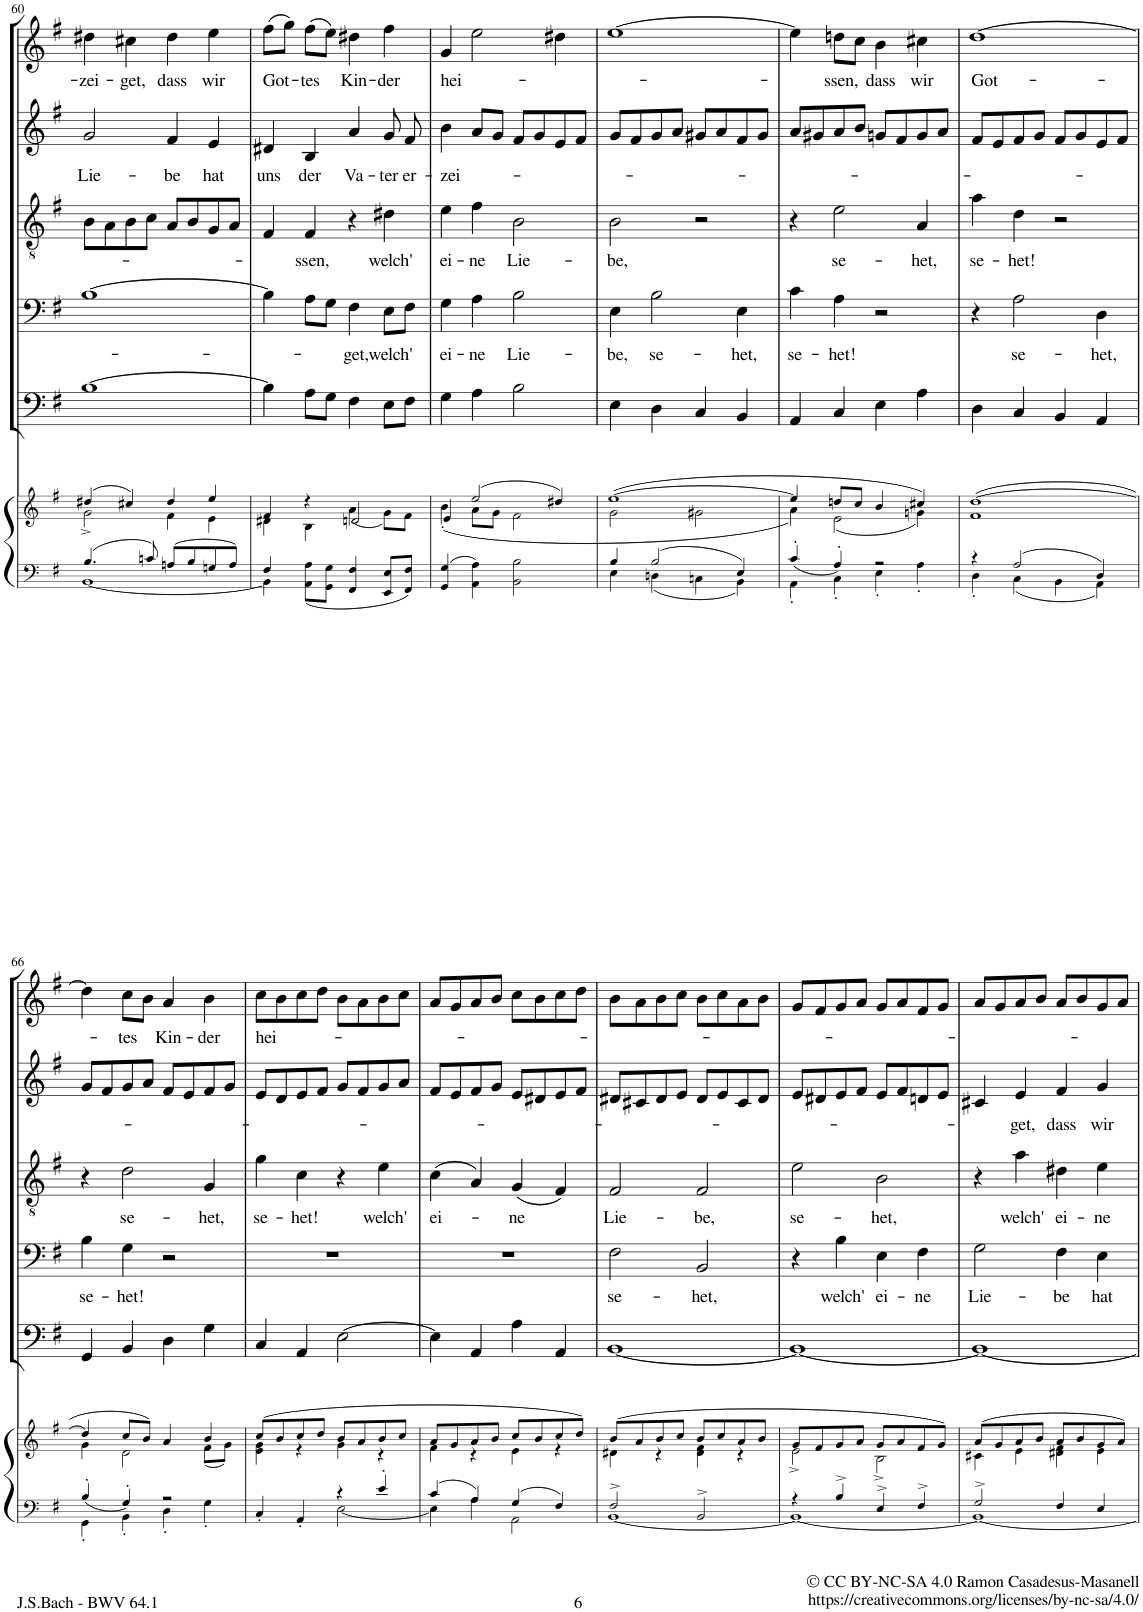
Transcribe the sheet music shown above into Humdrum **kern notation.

**kern	**kern	**kern	**kern	**text	**kern	**text	**kern	**text	**kern	**text
*part6	*part6	*part5	*part4	*part4	*part3	*part3	*part2	*part2	*part1	*part1
*staff7	*staff6	*staff5	*staff4	*staff4	*staff3	*staff3	*staff2	*staff2	*staff1	*staff1
*I"Piano reduction	*	*I"Organo e Continuo	*I"Basso. Trombone III. col Basso.	*	*I"Tenore. Viola e Trombone II. col Tenore	*	*I"Alto. Violino II. Trombone I. coll' Alto	*	*I"Soprano Violino I. Cornetto col Soprano	*
*I'Pno	*	*	*	*	*	*	*	*	*	*
!!LO:PB:g=z
*clefF4	*clefG2	*clefF4	*clefF4	*	*clefGv2	*	*clefG2	*	*clefG2	*
*k[f#]	*k[f#]	*k[f#]	*k[f#]	*	*k[f#]	*	*k[f#]	*	*k[f#]	*
*M4/4	*M4/4	*M4/4	*M4/4	*	*M4/4	*	*M4/4	*	*M4/4	*
*met(c)	*met(c)	*met(c)	*met(c)	*	*met(c)	*	*met(c)	*	*met(c)	*
=60	=60	=60	=60	=60	=60	=60	=60	=60	=60	=60
*^	*^	*	*	*	*	*	*	*	*	*
!	!	!	!	!	!	!	!	!	!	!LO:LY:b	!	!LO:LY:b
4.B/	[1BB	(4dd#X/	2g^\	[1B	[1B	.	8B\L	.	2g/	Lie-	4dd#X\	zei-
.	.	.	.	.	.	.	8A\	.	.	.	.	.
!	!	!	!	!	!	!	!	!	!	!	!	!LO:LY:b
.	.	4cc#X/)	.	.	.	.	8B\	.	.	.	4cc#X\	get,
8cn/	.	.	.	.	.	.	8c\J	.	.	.	.	.
!	!	!	!	!	!	!	!	!	!	!LO:LY:b	!	!LO:LY:b
8An/L	.	4dd#/	4f#\	.	.	.	8A/L	.	4f#/	be	4dd#\	dass
8B/	.	.	.	.	.	.	8B/	.	.	.	.	.
!	!	!	!	!	!	!	!	!	!	!LO:LY:b	!	!LO:LY:b
8Gn/	.	4ee/	4e\	.	.	.	8G/	.	4e/	hat	4ee\	wir
8A/J	.	.	.	.	.	.	8A/J	.	.	.	.	.
=61	=61	=61	=61	=61	=61	=61	=61	=61	=61	=61	=61	=61
!	!	!	!	!	!	!	!	!	!	!LO:LY:b	!	!LO:LY:b
4F#/	4BB\]	4f#/	4d#X\	4B\]	4B\]	.	4F#/	.	4d#X/	uns	(8ff#\L	Got-
.	.	.	.	.	.	.	.	.	.	.	8gg\J)	.
!	!	!	!	!	!	!	!	!LO:LY:b	!	!LO:LY:b	!	!LO:LY:b
8AA\ 8A\L	4ryy	4r	4B\	8A\L	8A\L	.	4F#/	ssen,	4B/	der	(8ff#\L	-tes
8GG\ 8G\J	.	.	.	8G\J	8G\J	.	.	.	.	.	8ee\J)	.
!	!	!	!	!	!	!LO:LY:b	!	!	!	!LO:LY:b	!	!LO:LY:b
4FF#/ 4F#/	2ryy	2dn/	(4a\	4F#\	4F#\	-get,	4r	.	4a/	Va-	4dd#X\	Kin-
!	!	!	!	!	!	!LO:LY:b	!	!LO:LY:b	!	!LO:LY:b	!	!LO:LY:b
8EE/ 8E/L	.	.	8g\L)	8E\L	8E\L	welch'	4d#X\	welch'	8g/	ter	4ff#\	der
!	!	!	!	!	!	!	!	!	!	!LO:LY:b	!	!
8FF#/ 8F#/J	.	.	8f#\J	8F#\J	8F#\J	.	.	.	8f#/	er-	.	.
*v	*v	*	*	*	*	*	*	*	*	*	*	*
=62	=62	=62	=62	=62	=62	=62	=62	=62	=62	=62	=62
!	!	!	!	!	!LO:LY:b	!	!LO:LY:b	!	!LO:LY:b	!	!LO:LY:b
4GG/ 4G/	4e/	(4b'\	4G\	4G\	ei-	4e\	ei-	4b\	zei-	4g/	hei-
!	!	!	!	!	!LO:LY:b	!	!LO:LY:b	!	!	!	!
4AA\ 4A\	(2ee/	8a\L	4A\	4A\	ne	4f#\	ne	8a/L	.	2ee\	.
.	.	8g\J	.	.	.	.	.	8g/J	.	.	.
!	!	!	!	!	!LO:LY:b	!	!LO:LY:b	!	!	!	!
2BB\ 2B\	.	2f#\	2B\	2B\	Lie-	2B\	Lie-	8f#/L	.	.	.
.	.	.	.	.	.	.	.	8g/	.	.	.
.	4dd#X/)	.	.	.	.	.	.	8e/	.	4dd#X\	.
.	.	.	.	.	.	.	.	8f#/J	.	.	.
=63	=63	=63	=63	=63	=63	=63	=63	=63	=63	=63	=63
*^	*	*	*	*	*	*	*	*	*	*	*
!	!	!	!	!	!	!LO:LY:b	!	!LO:LY:b	!	!	!	!
4B/	4E\	([1ee	2g\	4E\	4E\	be,	2B\	be,	8g/L	.	[1ee	.
.	.	.	.	.	.	.	.	.	8f#/	.	.	.
!	!	!	!	!	!	!LO:LY:b	!	!	!	!	!	!
2B/	4Dn\	.	.	4D\	2B\	se-	.	.	8g/	.	.	.
.	.	.	.	.	.	.	.	.	8a/J	.	.	.
.	4Cn\	.	2g#X\	4C/	.	.	2r	.	8g#X/L	.	.	.
.	.	.	.	.	.	.	.	.	8a/	.	.	.
!	!	!	!	!	!	!LO:LY:b	!	!	!	!	!	!
4E/	4BB\	.	.	4BB/	4E\	het,	.	.	8f#/	.	.	.
.	.	.	.	.	.	.	.	.	8g#/J	.	.	.
=64	=64	=64	=64	=64	=64	=64	=64	=64	=64	=64	=64	=64
!	!	!	!	!	!	!LO:LY:b	!	!	!	!	!	!
4c'/	4AA'\	4ee/]	4a\)	4AA/	4c\	se-	4r	.	8a/L	.	4ee\]	.
.	.	.	.	.	.	.	.	.	8g#X/	.	.	.
!	!	!	!	!	!	!LO:LY:b	!	!LO:LY:b	!	!	!	!LO:LY:b
4A'/	4C'\	8ddn/L	(2e\	4C/	4A\	het!	2e\	se-	8a/	.	8ddn\L	ssen,
.	.	8cc/J	.	.	.	.	.	.	8b/J	.	8cc\J	.
!	!	!	!	!	!	!	!	!	!	!	!	!LO:LY:b
2r	4E'\	4b/	.	4E\	2r	.	.	.	8gn/L	.	4b\	dass
.	.	.	.	.	.	.	.	.	8f#/	.	.	.
!	!	!	!	!	!	!	!	!LO:LY:b	!	!	!	!LO:LY:b
.	4A'\	4cc#X/)	4gn\)	4A\	.	.	4A/	het,	8g/	.	4cc#X\	wir
.	.	.	.	.	.	.	.	.	8a/J	.	.	.
=65	=65	=65	=65	=65	=65	=65	=65	=65	=65	=65	=65	=65
!	!	!	!	!	!	!	!	!LO:LY:b	!	!	!	!LO:LY:b
4r	4D'\	([1dd	1f#	4D\	4r	.	4a\	se-	8f#/L	.	[1dd	Got-
.	.	.	.	.	.	.	.	.	8e/	.	.	.
!	!	!	!	!	!	!LO:LY:b	!	!LO:LY:b	!	!	!	!
2A/	4C\	.	.	4C/	2A\	se-	4d\	het!	8f#/	.	.	.
.	.	.	.	.	.	.	.	.	8g/J	.	.	.
.	4BB\	.	.	4BB/	.	.	2r	.	8f#/L	.	.	.
.	.	.	.	.	.	.	.	.	8g/	.	.	.
!	!	!	!	!	!	!LO:LY:b	!	!	!	!	!	!
4D/	4AA\	.	.	4AA/	4D\	het,	.	.	8e/	.	.	.
.	.	.	.	.	.	.	.	.	8f#/J	.	.	.
!!LO:LB:g=z
=66	=66	=66	=66	=66	=66	=66	=66	=66	=66	=66	=66	=66
!	!	!	!	!	!	!LO:LY:b	!	!	!	!	!	!
4B'/	4GG'\	4dd/]	4g\	4GG/	4B\	se-	4r	.	8g/L	.	4dd\]	.
.	.	.	.	.	.	.	.	.	8f#/	.	.	.
!	!	!	!	!	!	!LO:LY:b	!	!LO:LY:b	!	!	!	!LO:LY:b
4G'/	4BB'\	8cc/L	2d\	4BB/	4G\	het!	2d\	se-	8g/	.	8cc\L	-tes
.	.	8b/J)	.	.	.	.	.	.	8a/J	.	8b\J	.
!	!	!	!	!	!	!	!	!	!	!	!	!LO:LY:b
2r	4D'\	4a/	.	4D\	2r	.	.	.	8f#/L	.	4a/	Kin-
.	.	.	.	.	.	.	.	.	8e/	.	.	.
!	!	!	!	!	!	!	!	!LO:LY:b	!	!	!	!LO:LY:b
.	4G'\	4b/	(8f#\L	4G\	.	.	4G/	het,	8f#/	.	4b\	der
.	.	.	8g\J)	.	.	.	.	.	8g/J	.	.	.
=67	=67	=67	=67	=67	=67	=67	=67	=67	=67	=67	=67	=67
!	!	!	!	!	!	!	!	!LO:LY:b	!	!	!	!LO:LY:b
4C'/	2ryy	(8cc/L	4e\ 4g\	4C/	1r	.	4g\	se-	8e/L	.	8cc\L	hei-
.	.	8b/	.	.	.	.	.	.	8d/	.	8b\	.
!	!	!	!	!	!	!	!	!LO:LY:b	!	!	!	!
4AA'/	.	8cc/	4r	4AA/	.	.	4c\	het!	8e/	.	8cc\	.
.	.	8dd/J	.	.	.	.	.	.	8f#/J	.	8dd\J	.
4r	[2E\	8b/L	4g\	[2E\	.	.	4r	.	8g/L	.	8b\L	.
.	.	8a/	.	.	.	.	.	.	8f#/	.	8a\	.
!	!	!	!	!	!	!	!	!LO:LY:b	!	!	!	!
4e'/	.	8b/	4r	.	.	.	4e\	welch'	8g/	.	8b\	.
.	.	8cc/J	.	.	.	.	.	.	8a/J	.	8cc\J	.
=68	=68	=68	=68	=68	=68	=68	=68	=68	=68	=68	=68	=68
!	!	!	!	!	!	!	!	!LO:LY:b	!	!	!	!
4c/	4E\]	8a/L	4f#\	4E\]	1r	.	(4c\	ei-	8f#/L	.	8a/L	.
.	.	8g/	.	.	.	.	.	.	8e/	.	8g/	.
4A/	4A\	8a/	4r	4AA/	.	.	4A/)	.	8f#/	.	8a/	.
.	.	8b/J	.	.	.	.	.	.	8g/J	.	8b/J	.
!	!	!	!	!	!	!	!	!LO:LY:b	!	!	!	!
4G/	2AA\	8cc/L	4e\	4A\	.	.	(4G/	-ne	8e/L	.	8cc\L	.
.	.	8b/	.	.	.	.	.	.	8d#X/	.	8b\	.
4F#/	.	8cc/	4r	4AA/	.	.	4F#/)	.	8e/	.	8cc\	.
.	.	8dd/J)	.	.	.	.	.	.	8f#/J	.	8dd\J	.
=69	=69	=69	=69	=69	=69	=69	=69	=69	=69	=69	=69	=69
!	!	!	!	!	!	!LO:LY:b	!	!LO:LY:b	!	!	!	!
2F#^/	[1BB	(8b/L	4d#X\	[1BB	2F#\	se-	2F#/	Lie-	8d#X/L	.	8b\L	.
.	.	8a/	.	.	.	.	.	.	8c#X/	.	8a\	.
.	.	8b/	4r	.	.	.	.	.	8d#/	.	8b\	.
.	.	8cc/J	.	.	.	.	.	.	8e/J	.	8cc\J	.
!	!	!	!	!	!	!LO:LY:b	!	!LO:LY:b	!	!	!	!
2BB^/	.	8b/L	4d#\ 4f#\	.	2BB/	het,	2F#/	be,	8d#/L	.	8b\L	.
.	.	8cc/	.	.	.	.	.	.	8e/	.	8cc\	.
.	.	8a/	4r	.	.	.	.	.	8c#/	.	8a\	.
.	.	8b/J	.	.	.	.	.	.	8d#/J	.	8b\J	.
=70	=70	=70	=70	=70	=70	=70	=70	=70	=70	=70	=70	=70
!	!	!	!	!	!	!	!	!LO:LY:b	!	!	!	!
4r	1BB_	8g/L	2e^\	1BB_	4r	.	2e\	se-	8e/L	.	8g/L	.
.	.	8f#/	.	.	.	.	.	.	8d#X/	.	8f#/	.
!	!	!	!	!	!	!LO:LY:b	!	!	!	!	!	!
4B^/	.	8g/	.	.	4B\	welch'	.	.	8e/	.	8g/	.
.	.	8a/J	.	.	.	.	.	.	8f#/J	.	8a/J	.
!	!	!	!	!	!	!LO:LY:b	!	!LO:LY:b	!	!	!	!
4E^/	.	8g/L	2B^\	.	4E\	ei-	2B\	het,	8e/L	.	8g/L	.
.	.	8a/	.	.	.	.	.	.	8f#/	.	8a/	.
!	!	!	!	!	!	!LO:LY:b	!	!	!	!	!	!
4F#^/	.	8f#/	.	.	4F#\	ne	.	.	8dn/	.	8f#/	.
.	.	8g/J)	.	.	.	.	.	.	8e/J	.	8g/J	.
=71	=71	=71	=71	=71	=71	=71	=71	=71	=71	=71	=71	=71
!	!	!	!	!	!	!LO:LY:b	!	!	!	!	!	!
2G^/	1BB_	(8a/L	4c#X\	1BB_	2G\	Lie-	4r	.	4c#X/	.	8a/L	.
.	.	8g/	.	.	.	.	.	.	.	.	8g/	.
!	!	!	!	!	!	!	!	!LO:LY:b	!	!LO:LY:b	!	!
.	.	8a/	4e\	.	.	.	4a\	welch'	4e/	get,	8a/	.
.	.	8b/J	.	.	.	.	.	.	.	.	8b/J	.
!	!	!	!	!	!	!LO:LY:b	!	!LO:LY:b	!	!LO:LY:b	!	!
4F#/	.	8a/L	4d#X\ 4f#\	.	4F#\	be	4d#X\	ei-	4f#/	dass	8a/L	.
.	.	8b/	.	.	.	.	.	.	.	.	8b/	.
!	!	!	!	!	!	!LO:LY:b	!	!LO:LY:b	!	!LO:LY:b	!	!
4E/	.	8g/	4e\	.	4E\	hat	4e\	ne	4g/	wir	8g/	.
.	.	8a/J)	.	.	.	.	.	.	.	.	8a/J	.
*v	*v	*	*	*	*	*	*	*	*	*	*	*
*	*v	*v	*	*	*	*	*	*	*	*	*
=	=	=	=	=	=	=	=	=	=	=
*-	*-	*-	*-	*-	*-	*-	*-	*-	*-	*-
